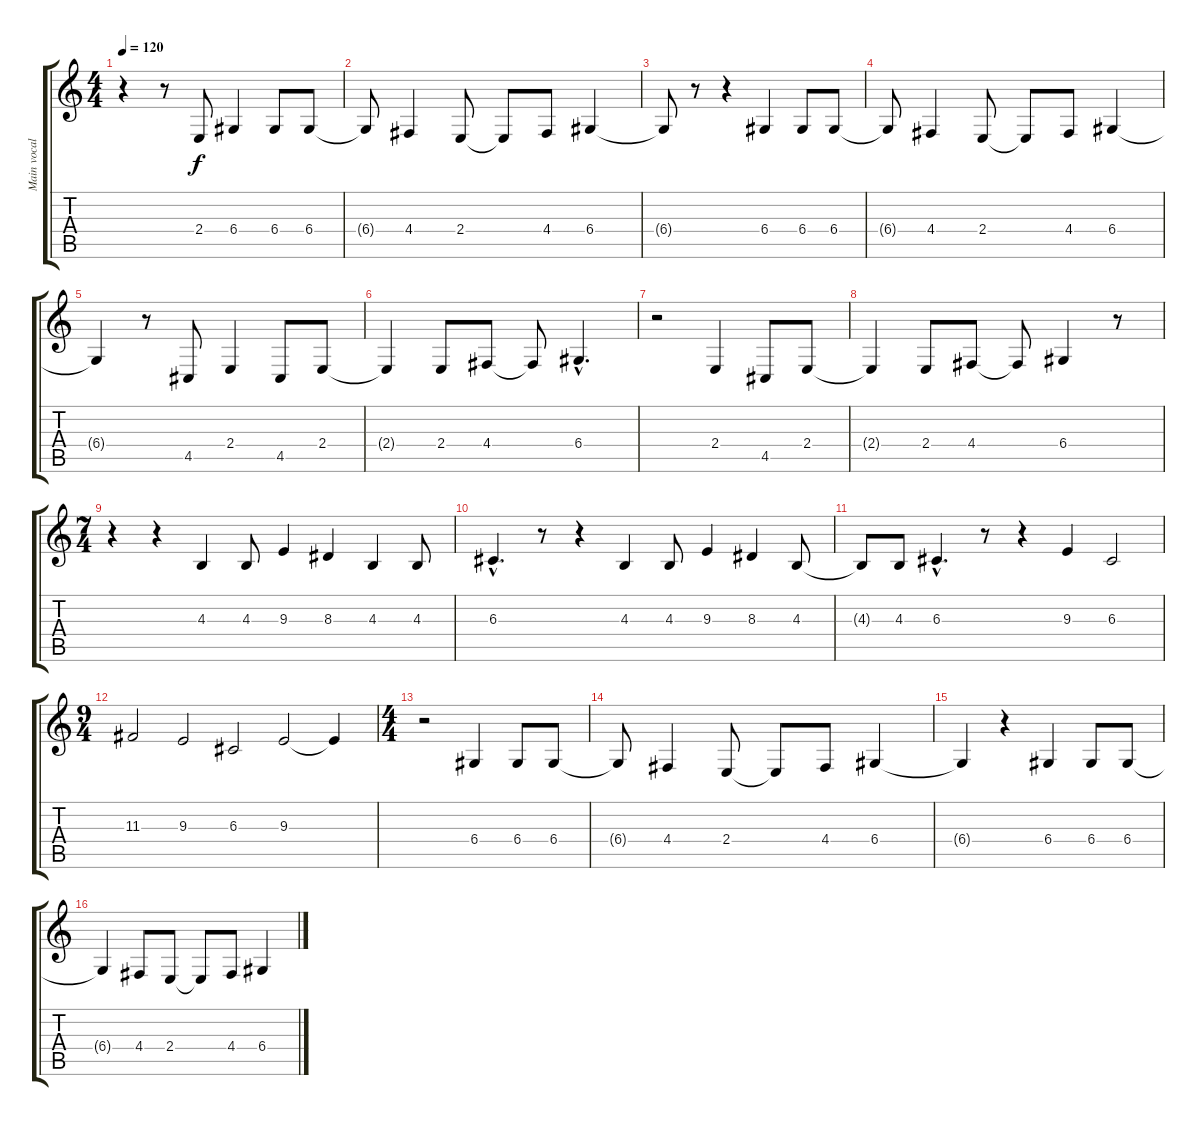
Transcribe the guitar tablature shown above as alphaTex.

\track ("Main vocal" "Main vocal") {instrument stringensemble1}
\staff {score tabs}
\tuning (E4 B3 G3 D3 A2 E2) {hide}
\ts (4 4)
\tempo 120
\clef g2
\ks c
r.4{dy f} r.8 2.4.8 6.4.4 6.4.8 6.4.8 |
6.4{t}.8 4.4.4 2.4.8 2.4{t}.8 4.4.8 6.4.4 |
6.4{t}.8 r.8 r.4 6.4.4 6.4.8 6.4.8 |
6.4{t}.8 4.4.4 2.4.8 2.4{t}.8 4.4.8 6.4.4 |
6.4{t}.4 r.8 4.5.8 2.4.4 4.5.8 2.4.8 |
2.4{t}.4 2.4.8 4.4.8 4.4{t}.8 6.4{hac}.4{d} |
r.2 2.4.4 4.5.8 2.4.8 |
2.4{t}.4 2.4.8 4.4.8 4.4{t}.8 6.4.4 r.8 |
\ts (7 4)
r.4 r.4 4.3.4 4.3.8 9.3.4 8.3.4 4.3.4 4.3.8 |
6.3{hac}.4{d} r.8 r.4 4.3.4 4.3.8 9.3.4 8.3.4 4.3.8 |
4.3{t}.8 4.3.8 6.3{hac}.4{d} r.8 r.4 9.3.4 6.3.2 |
\ts (9 4)
11.3.2 9.3.2 6.3.2 9.3.2 9.3{t}.4 |
\ts (4 4)
r.2 6.4.4 6.4.8 6.4.8 |
6.4{t}.8 4.4.4 2.4.8 2.4{t}.8 4.4.8 6.4.4 |
6.4{t}.4 r.4 6.4.4 6.4.8 6.4.8 |
6.4{t}.4 4.4.8 2.4.8 2.4{t}.8 4.4.8 6.4.4
